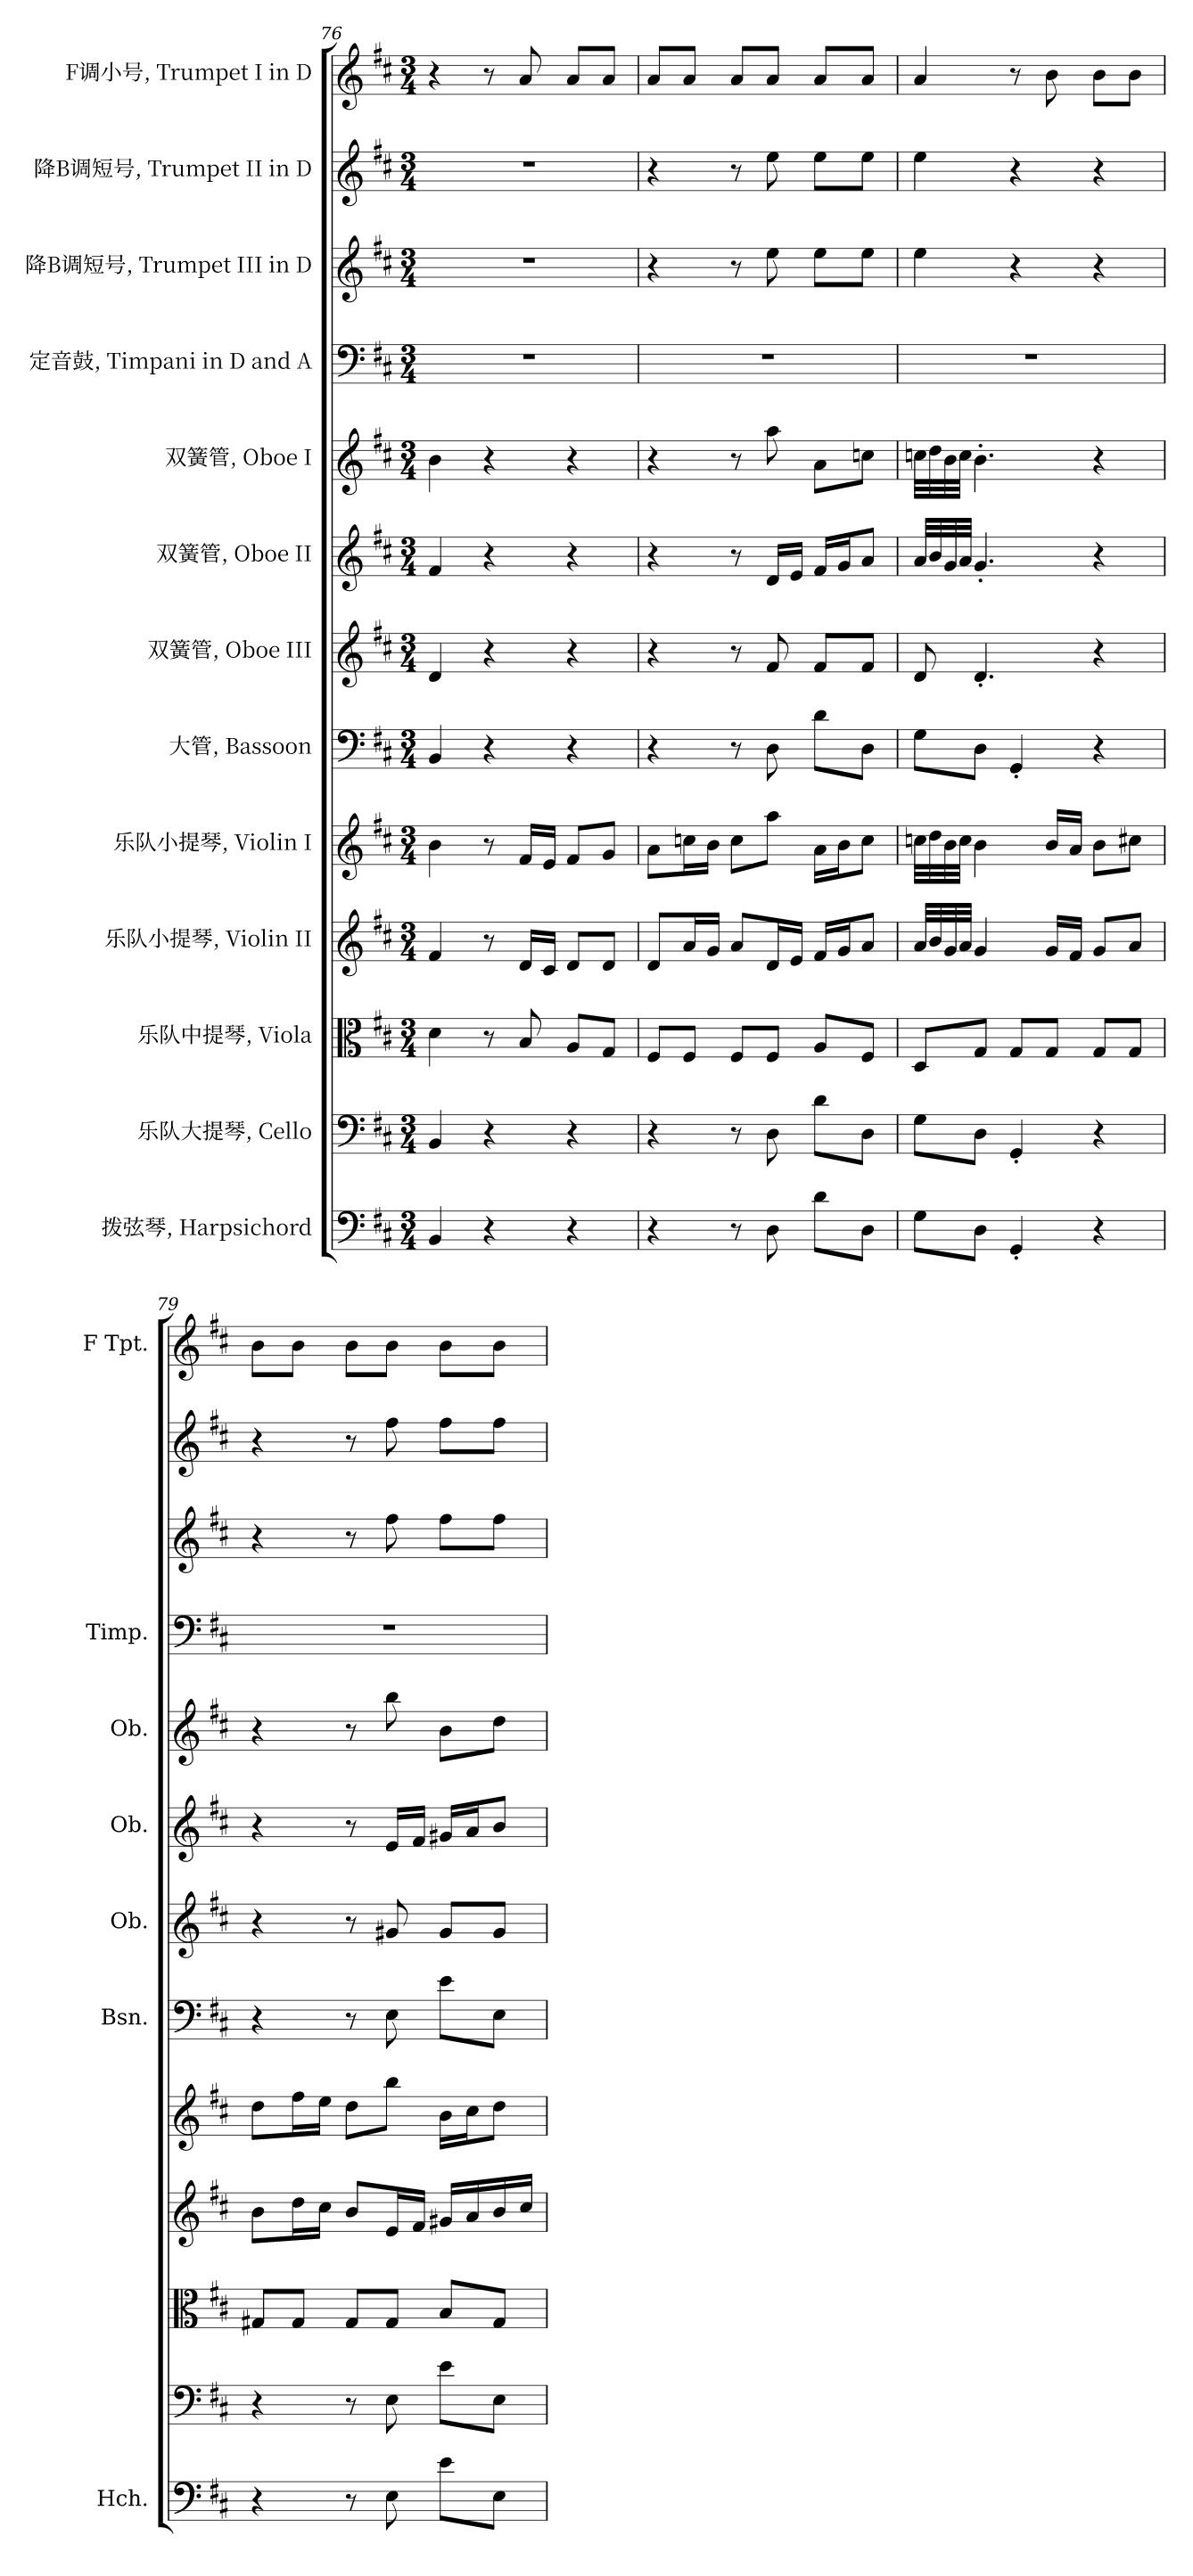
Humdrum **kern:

**kern	**kern	**kern	**kern	**kern	**kern	**kern	**kern	**kern	**kern	**kern	**kern	**kern
*part13	*part12	*part11	*part10	*part9	*part8	*part7	*part6	*part5	*part4	*part3	*part2	*part1
*staff13	*staff12	*staff11	*staff10	*staff9	*staff8	*staff7	*staff6	*staff5	*staff4	*staff3	*staff2	*staff1
*I"拨弦琴, Harpsichord	*I"乐队大提琴, Cello	*I"乐队中提琴, Viola	*I"乐队小提琴, Violin II	*I"乐队小提琴, Violin I	*I"大管, Bassoon	*I"双簧管, Oboe III	*I"双簧管, Oboe II	*I"双簧管, Oboe I	*I"定音鼓, Timpani in D and A	*I"降B调短号, Trumpet III in D	*I"降B调短号, Trumpet II in D	*I"F调小号, Trumpet I in D
*I'Hch.	*	*	*	*	*I'Bsn.	*I'Ob.	*I'Ob.	*I'Ob.	*I'Timp.	*	*	*I'F Tpt.
*clefF4	*clefF4	*clefC3	*clefG2	*clefG2	*clefF4	*clefG2	*clefG2	*clefG2	*clefF4	*clefG2	*clefG2	*clefG2
*	*	*	*	*	*	*	*	*	*	*ITrd1c2	*ITrd1c2	*ITrd-3c-5
*k[f#c#]	*k[f#c#]	*k[f#c#]	*k[f#c#]	*k[f#c#]	*k[f#c#]	*k[f#c#]	*k[f#c#]	*k[f#c#]	*k[f#c#]	*k[]	*k[]	*k[f#]
*M3/4	*M3/4	*M3/4	*M3/4	*M3/4	*M3/4	*M3/4	*M3/4	*M3/4	*M3/4	*M3/4	*M3/4	*M3/4
=76	=76	=76	=76	=76	=76	=76	=76	=76	=76	=76	=76	=76
4BB/	4BB/	4d\	4f#/	4b\	4BB/	4d/	4f#/	4b\	2.r	2.r	2.r	4r
4r	4r	8r	8r	8r	4r	4r	4r	4r	.	.	.	8r
.	.	8B/	16d/LL	16f#/LL	.	.	.	.	.	.	.	8dd/
.	.	.	16c#/JJ	16e/JJ	.	.	.	.	.	.	.	.
4r	4r	8A/L	8d/L	8f#/L	4r	4r	4r	4r	.	.	.	8dd/L
.	.	8G/J	8d/J	8g/J	.	.	.	.	.	.	.	8dd/J
!!LO:PB:g=z
=77	=77	=77	=77	=77	=77	=77	=77	=77	=77	=77	=77	=77
4r	4r	8F#/L	8d/L	8a\L	4r	4r	4r	4r	2.r	4r	4r	8dd/L
.	.	8F#/J	16a/L	16ccn\L	.	.	.	.	.	.	.	8dd/J
.	.	.	16g/JJ	16b\JJ	.	.	.	.	.	.	.	.
8r	8r	8F#/L	8a/L	8cc\L	8r	8r	8r	8r	.	8r	8r	8dd/L
8D\	8D\	8F#/J	16d/L	8aa\J	8D\	8f#/	16d/LL	8aa\	.	8dd\	8dd\	8dd/J
.	.	.	16e/JJ	.	.	.	16e/JJ	.	.	.	.	.
8d\L	8d\L	8A/L	16f#/LL	16a\LL	8d\L	8f#/L	16f#/LL	8a\L	.	8dd\L	8dd\L	8dd/L
.	.	.	16g/J	16b\J	.	.	16g/J	.	.	.	.	.
8D\J	8D\J	8F#/J	8a/J	8cc\J	8D\J	8f#/J	8a/J	8ccn\J	.	8dd\J	8dd\J	8dd/J
=78	=78	=78	=78	=78	=78	=78	=78	=78	=78	=78	=78	=78
8G\L	8G\L	8D/L	32a/LLL	32ccn\LLL	8G\L	8d/	32a/LLL	32ccn\LLL	2.r	4dd\	4dd\	4dd/
.	.	.	32b/	32dd\	.	.	32b/	32dd\	.	.	.	.
.	.	.	32g/	32b\	.	.	32g/	32b\	.	.	.	.
.	.	.	32a/JJJ	32cc\JJJ	.	.	32a/JJJ	32cc\JJJ	.	.	.	.
8D\J	8D\J	8G/J	4g/	4b\	8D\J	4.d'/	4.g'/	4.b'\	.	.	.	.
4GG'/	4GG'/	8G/L	.	.	4GG'/	.	.	.	.	4r	4r	8r
.	.	8G/J	16g/LL	16b/LL	.	.	.	.	.	.	.	8ee\
.	.	.	16f#/JJ	16a/JJ	.	.	.	.	.	.	.	.
4r	4r	8G/L	8g/L	8b\L	4r	4r	4r	4r	.	4r	4r	8ee\L
.	.	8G/J	8a/J	8cc#X\J	.	.	.	.	.	.	.	8ee\J
=79	=79	=79	=79	=79	=79	=79	=79	=79	=79	=79	=79	=79
4r	4r	8G#X/L	8b\L	8dd\L	4r	4r	4r	4r	2.r	4r	4r	8ee\L
.	.	8G#/J	16dd\L	16ff#\L	.	.	.	.	.	.	.	8ee\J
.	.	.	16cc#\JJ	16ee\JJ	.	.	.	.	.	.	.	.
8r	8r	8G#/L	8b/L	8dd\L	8r	8r	8r	8r	.	8r	8r	8ee\L
8E\	8E\	8G#/J	16e/L	8bb\J	8E\	8g#X/	16e/LL	8bb\	.	8ee\	8ee\	8ee\J
.	.	.	16f#/JJ	.	.	.	16f#/JJ	.	.	.	.	.
8e\L	8e\L	8B/L	16g#X/LL	16b\LL	8e\L	8g#/L	16g#X/LL	8b\L	.	8ee\L	8ee\L	8ee\L
.	.	.	16a/	16cc#\J	.	.	16a/J	.	.	.	.	.
8E\J	8E\J	8G#/J	16b/	8dd\J	8E\J	8g#/J	8b/J	8dd\J	.	8ee\J	8ee\J	8ee\J
.	.	.	16cc#/JJ	.	.	.	.	.	.	.	.	.
=	=	=	=	=	=	=	=	=	=	=	=	=
*-	*-	*-	*-	*-	*-	*-	*-	*-	*-	*-	*-	*-
